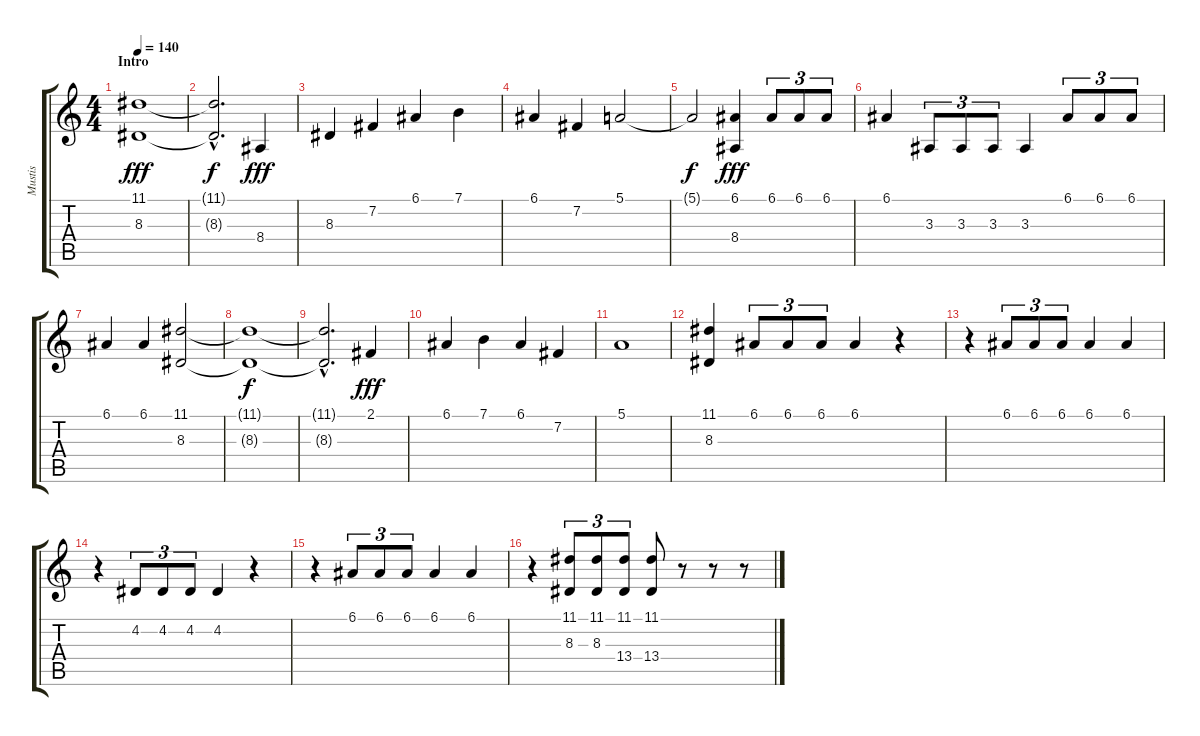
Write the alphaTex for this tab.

\track ("Mustis" "Mustis") {instrument stringensemble1}
\staff {score tabs}
\tuning (E4 B3 G3 D3 A2 E2) {hide}
\ts (4 4)
\section ("" "Intro")
\tempo 140
\clef g2
\ks c
(11.1 8.3).1{dy fff instrument stringensemble1} |
(11.1{hac t} 8.3{hac t}).2{d dy f} 8.4.4{dy fff} |
8.3.4 7.2.4 6.1.4 7.1.4 |
6.1.4 7.2.4 5.1.2 |
5.1{t}.2{dy f} (6.1 8.4).4{dy fff} 6.1.8{tu (3 2)} 6.1.8{tu (3 2)} 6.1.8{tu (3 2)} |
6.1.4 3.3.8{tu (3 2)} 3.3.8{tu (3 2)} 3.3.8{tu (3 2)} 3.3.4 6.1.8{tu (3 2)} 6.1.8{tu (3 2)} 6.1.8{tu (3 2)} |
6.1.4 6.1.4 (11.1 8.3).2 |
(11.1{t} 8.3{t}).1{dy f} |
(11.1{hac t} 8.3{hac t}).2{d} 2.1.4{dy fff} |
6.1.4 7.1.4 6.1.4 7.2.4 |
5.1.1 |
(11.1 8.3).4 6.1.8{tu (3 2)} 6.1.8{tu (3 2)} 6.1.8{tu (3 2)} 6.1.4 r.4 |
r.4 6.1.8{tu (3 2)} 6.1.8{tu (3 2)} 6.1.8{tu (3 2)} 6.1.4 6.1.4 |
r.4 4.2.8{tu (3 2)} 4.2.8{tu (3 2)} 4.2.8{tu (3 2)} 4.2.4 r.4 |
r.4 6.1.8{tu (3 2)} 6.1.8{tu (3 2)} 6.1.8{tu (3 2)} 6.1.4 6.1.4 |
r.4 (11.1 8.3).8{tu (3 2)} (11.1 8.3).8{tu (3 2)} (11.1 13.4).8{tu (3 2)} (11.1 13.4).8 r.8 r.8 r.8
